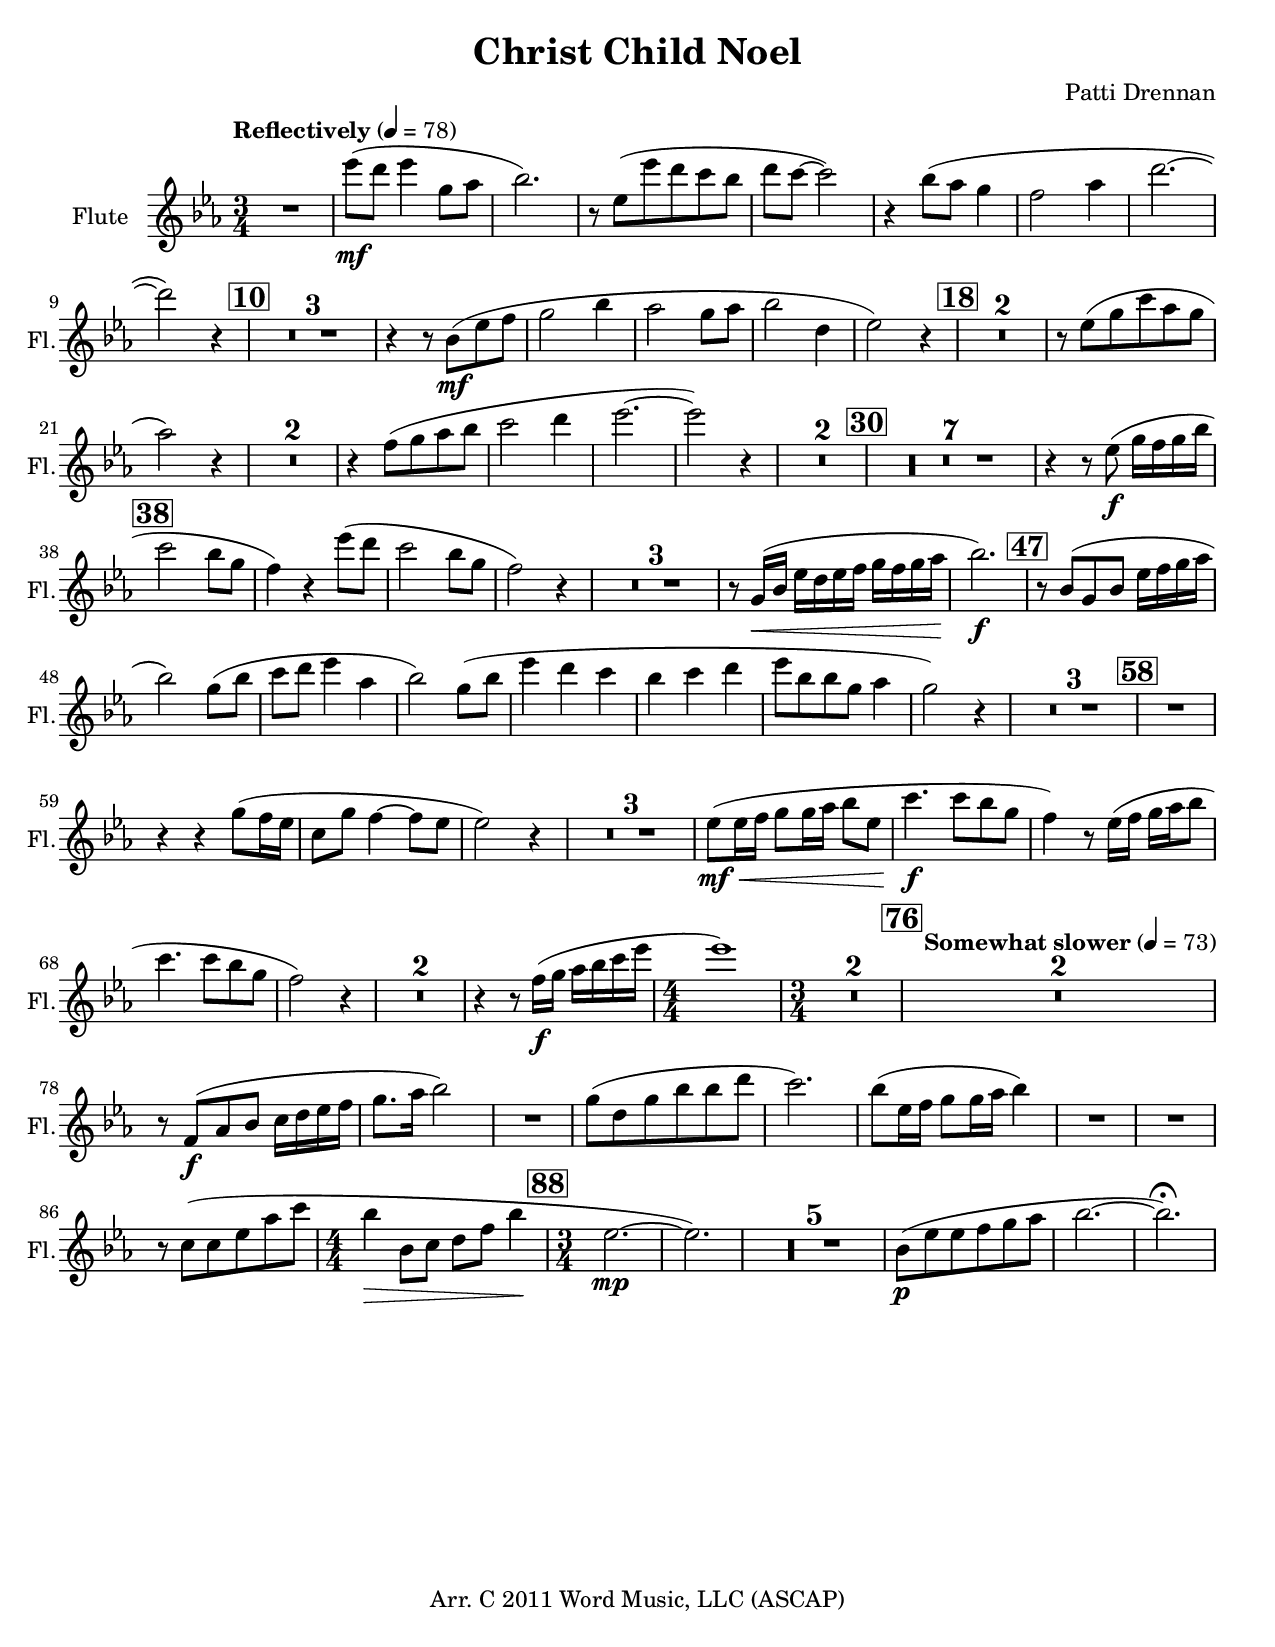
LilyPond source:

\version "2.17.25"
\language "english"

\header {
  title = "Christ Child Noel"
  arranger = "Patti Drennan"
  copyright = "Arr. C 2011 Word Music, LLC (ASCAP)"
}

\paper {
  #(set-paper-size "letter")
}

global = {
  \key ef \major
  \numericTimeSignature
  \time 3/4
  \tempo "Reflectively" 4=78
  \set Score.markFormatter = #format-mark-box-barnumbers
  \compressFullBarRests
}

flute = \relative c'' {
  \global
  R2. ef'8_\mf (d ef4 g,8 af bf2.) r8 ef,8 ( ef' d c bf d c~ c2 ) |
  r4 bf8 (af g4 f2 af4 d2.~ d2 ) r4 |
  \mark \default	%10
  R2.*3 r4 r8 bf,_\mf (ef f g2 bf4 af2 g8 af bf2 d,4 ef2 ) r4 |
  \mark \default % 18
 R2.*2  r8 ef8 (g c af g af2 ) r4 R2.*2 |
  r4 f8 (g af bf c2 d4 ef2.~ ef2 ) r4 R2.*2 |
  \mark \default %30
  R2.*7 r4 r8 ef,8_\f (g16 f g bf \mark \default c2 bf8 g f4 ) r4 ef'8 ( d c2 bf8 g f2 ) r4 |
  R2.*3 r8 g,16\< (bf ef d ef f g f g af bf2.\!\f ) |
  \mark \default %47
  r8 bf,8 ( g bf ef16 f g af bf2) g8 ( bf c d ef4 af, bf2) g8 (bf ef4 d c bf c d ef8 bf bf g af4 g2 ) r4 |
  R2.*3 \mark \default %58
  R2. r4 r4 g8 (f16 ef c8 g' f4~ f8 ef ef2 ) r4 R2.*3 |
  ef8_\mf\< (ef16 f g8 g16 af bf8 ef, c'4.\!\f c8 bf g f4 ) r8 ef16 (f g af bf8 c4. c8 bf g f2 ) r4 |
  R2.*2 r4 r8 f16_\f ( g af bf c ef \time 4/4 ef1 ) |
  \time 3/4 R2.*2 \mark \default \tempo "Somewhat slower" 4=73
  R2.*2 r8 f,,8_\f (af bf c16 d ef f g8. af16 bf2 ) R2. |
  g8 (d g bf bf d c2.) bf8 (ef,16 f g8 g16 af bf4) R2. |
  R2. r8 c,8 ( c ef af c \time 4/4 bf4\> bf,8 c d f bf4\! \mark \default \time 3/4 ef,2.\mp~ ef ) |
  R2.*5 bf8_\p ( ef ef f g af bf2.~ bf2.\fermata )
  
  
}

right = \relative c'' {
  \global
  % Music follows here.
  
}

leftOne = \relative c' {
  \global
  % Music follows here.
  
}

leftTwo = \relative c' {
  \global
  % Music follows here.
  
}

flutePart = \new Staff \with {
  instrumentName = "Flute"
  shortInstrumentName = "Fl."
  midiInstrument = "flute"
} \flute

pianoPart = \new PianoStaff \with {
  instrumentName = "Piano"
  shortInstrumentName = "Pno."
} <<
  \new Staff = "right" \with {
    midiInstrument = "acoustic grand"
  } \right
  \new Staff = "left" \with {
    midiInstrument = "acoustic grand"
  } { \clef bass << \leftOne \\ \leftTwo >> }
>>

\score {
  <<
    \flutePart
%    \pianoPart
  >>
  \layout { }
  \midi { }
}


%{
convert-ly (GNU LilyPond) 2.17.27  convert-ly: Processing `'...
Applying conversion: 2.17.4, 2.17.5, 2.17.6, 2.17.11, 2.17.15,
2.17.18, 2.17.19, 2.17.20, 2.17.25
%}
